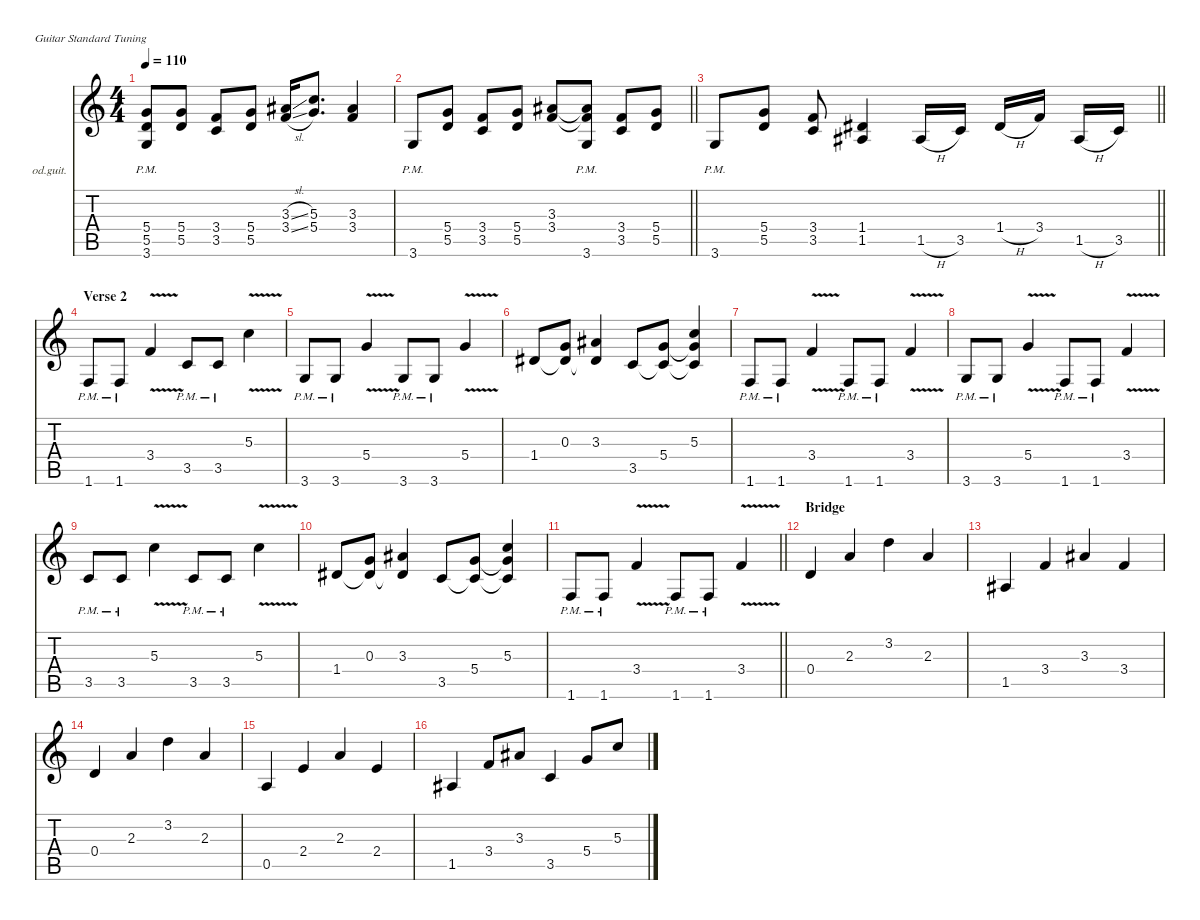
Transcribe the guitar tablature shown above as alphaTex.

\defaultSystemsLayout 4
\hideDynamics
\bracketExtendMode nobrackets
\firstSystemTrackNameOrientation horizontal
\otherSystemsTrackNameOrientation horizontal
\track ("Gitar 2" "od.guit.") {solo instrument overdrivenguitar}
\staff {score tabs}
\tuning (E4 B3 G3 D3 A2 E2)
\ts (4 4)
\tempo 110
\clef g2
\ks c
(3.6{pm} 5.4{t} 5.5{t}).8{dy f} (5.4 5.5).8 (3.4 3.5).8 (5.4 5.5).8 (3.3{sl} 3.4{sl}).16 (5.3 5.4).8{d} (3.3 3.4).4 |
\barLineRight lightlight
3.6{pm}.8 (5.4 5.5).8 (3.4 3.5).8 (5.4 5.5).8 (3.3 3.4).8 (3.6{pm} 3.4{t} 3.3{t}).8 (3.4 3.5).8 (5.4 5.5).8 |
\barLineRight lightlight
3.6{pm}.8 (5.4 5.5).8 (3.4 3.5).8 (1.4 1.5).4 1.5{h}.16 3.5.16 1.4{h}.16 3.4.16{beam split} 1.5{h}.16 3.5.16 |
\section ("" "Verse 2")
1.6{pm}.8 1.6{pm}.8 3.4{v}.4 3.5{pm}.8 3.5{pm}.8 5.3{v}.4 |
3.6{pm}.8 3.6{pm}.8 5.4{v}.4 3.6{pm}.8 3.6{pm}.8 5.4{v}.4 |
1.4.8 (0.3 1.4{t}).8 (3.3 1.4{t}).4 3.5.8 (5.4 3.5{t}).8 (5.3 5.4{t} 3.5{t}).4 |
1.6{pm}.8 1.6{pm}.8 3.4{v}.4 1.6{pm}.8 1.6{pm}.8 3.4{v}.4 |
3.6{pm}.8 3.6{pm}.8 5.4{v}.4 1.6{pm}.8 1.6{pm}.8 3.4{v}.4 |
3.5{pm}.8 3.5{pm}.8 5.3{v}.4 3.5{pm}.8 3.5{pm}.8 5.3{v}.4 |
1.4.8 (0.3 1.4{t}).8 (3.3 1.4{t}).4 3.5.8 (5.4 3.5{t}).8 (5.3 5.4{t} 3.5{t}).4 |
\barLineRight lightlight
1.6{pm}.8 1.6{pm}.8 3.4{v}.4 1.6{pm}.8 1.6{pm}.8 3.4{v}.4 |
\section ("" "Bridge")
0.4.4 2.3.4 3.2.4 2.3.4 |
1.5.4 3.4.4 3.3.4 3.4.4 |
0.4.4 2.3.4 3.2.4 2.3.4 |
0.5.4 2.4.4 2.3.4 2.4.4 |
1.5.4 3.4.8 3.3.8 3.5.4 5.4.8 5.3.8
